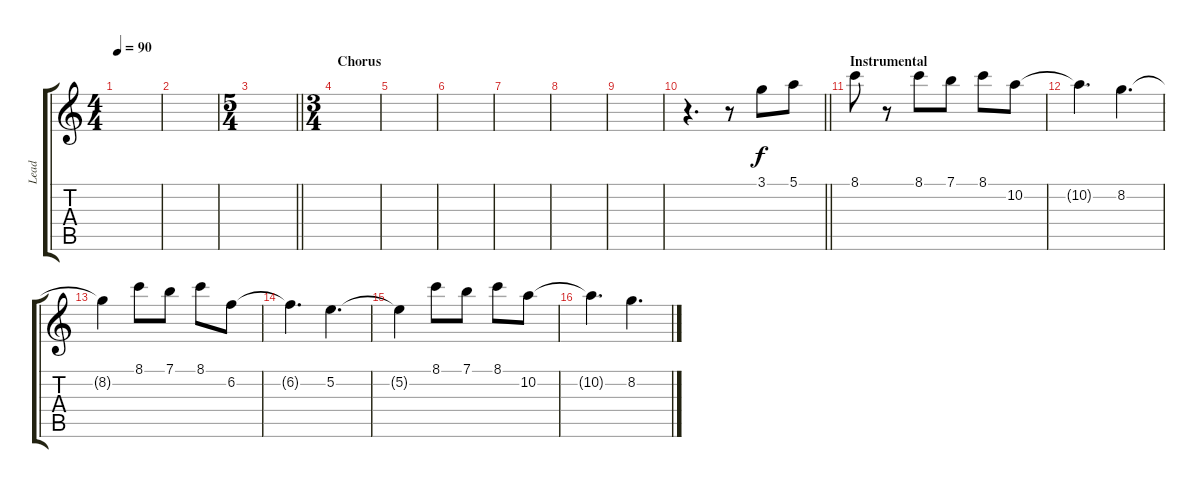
\track ("Lead" "Lead") {instrument distortionguitar}
\staff {score tabs}
\tuning (E4 B3 G3 D3 A2 E2) {hide}
\ts (4 4)
\tempo 90
\clef g2
\ks c
|
|
\ts (5 4)
\barLineRight lightlight
|
\ts (3 4)
\section ("" "Chorus")
|
|
|
|
|
|
\barLineRight lightlight
r.4{d} r.8 3.1.8 5.1.8 |
\section ("" "Instrumental")
8.1.8 r.8 8.1.8 7.1.8 8.1.8 10.2.8 |
10.2{t}.4{d} 8.2.4{d} |
8.2{t}.4 8.1.8 7.1.8 8.1.8 6.2.8 |
6.2{t}.4{d} 5.2.4{d} |
5.2{t}.4 8.1.8 7.1.8 8.1.8 10.2.8 |
10.2{t}.4{d} 8.2.4{d}
